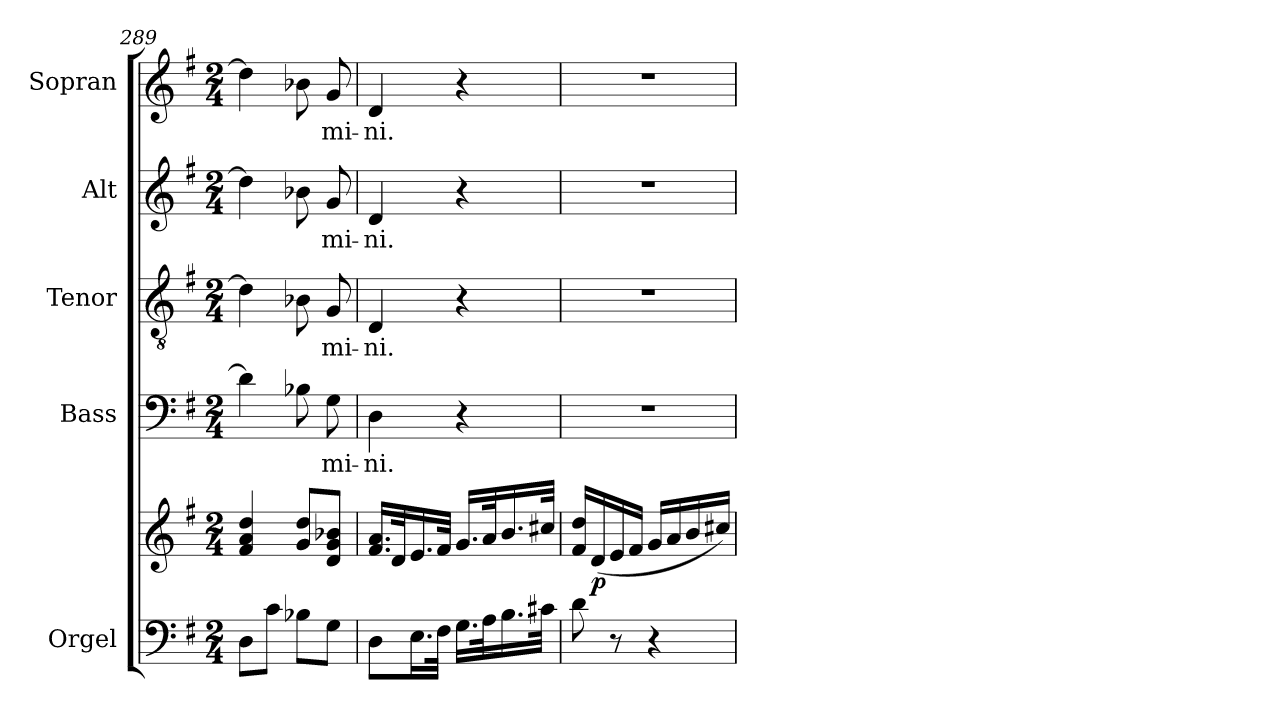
**kern	**kern	**dynam	**kern	**text	**kern	**text	**kern	**text	**kern	**text
*part5	*part5	*part5	*part4	*part4	*part3	*part3	*part2	*part2	*part1	*part1
*staff6	*staff5	*staff5/6	*staff4	*staff4	*staff3	*staff3	*staff2	*staff2	*staff1	*staff1
*I"Orgel	*	*	*I"Bass	*	*I"Tenor	*	*I"Alt	*	*I"Sopran	*
*I'Org.	*	*	*I'B.	*	*I'T.	*	*I'A.	*	*I'S.	*
*clefF4	*clefG2	*	*clefF4	*	*clefGv2	*	*clefG2	*	*clefG2	*
*k[f#]	*k[f#]	*	*k[f#]	*	*k[f#]	*	*k[f#]	*	*k[f#]	*
*G:	*G:	*	*G:	*	*G:	*	*G:	*	*G:	*
*M2/4	*M2/4	*	*M2/4	*	*M2/4	*	*M2/4	*	*M2/4	*
=289	=289	=289	=289	=289	=289	=289	=289	=289	=289	=289
8D\L	4f#/ 4a/ 4dd/	.	4d\]	.	4d\]	.	4dd\]	.	4dd\]	.
8c\J	.	.	.	.	.	.	.	.	.	.
8B-X\L	8g/ 8dd/L	.	8B-X\	.	8B-X\	.	8b-X\	.	8b-X\	.
!	!	!	!	!LO:LY:b	!	!LO:LY:b	!	!LO:LY:b	!	!LO:LY:b
8G\J	8d/ 8g/ 8b-X/J	.	8G\	-mi-	8G/	-mi-	8g/	-mi-	8g/	-mi-
=290	=290	=290	=290	=290	=290	=290	=290	=290	=290	=290
!	!	!	!	!LO:LY:b	!	!LO:LY:b	!	!LO:LY:b	!	!LO:LY:b
8D\L	16.f#/ 16.a/LL	.	4D\	-ni.	4D/	-ni.	4d/	-ni.	4d/	-ni.
.	32d/k	.	.	.	.	.	.	.	.	.
16.E\L	16.e/	.	.	.	.	.	.	.	.	.
32F#\JJk	32f#/JJk	.	.	.	.	.	.	.	.	.
16.G\LL	16.g/LL	.	4r	.	4r	.	4r	.	4r	.
32A\k	32a/k	.	.	.	.	.	.	.	.	.
16.B\	16.b/	.	.	.	.	.	.	.	.	.
32c#X\JJk	32cc#X/JJk	.	.	.	.	.	.	.	.	.
!!LO:LB:g=z
=291	=291	=291	=291	=291	=291	=291	=291	=291	=291	=291
8d\	16f#/ 16dd/LL	.	2r	.	2r	.	2r	.	2r	.
!	!	!LO:DY:b	!	!	!	!	!	!	!	!
.	(<16d/	p	.	.	.	.	.	.	.	.
8r	16e/	.	.	.	.	.	.	.	.	.
.	16f#/JJ	.	.	.	.	.	.	.	.	.
4r	16g/LL	.	.	.	.	.	.	.	.	.
.	16a/	.	.	.	.	.	.	.	.	.
.	16b/	.	.	.	.	.	.	.	.	.
.	16cc#X/JJ)	.	.	.	.	.	.	.	.	.
=	=	=	=	=	=	=	=	=	=	=
*-	*-	*-	*-	*-	*-	*-	*-	*-	*-	*-
